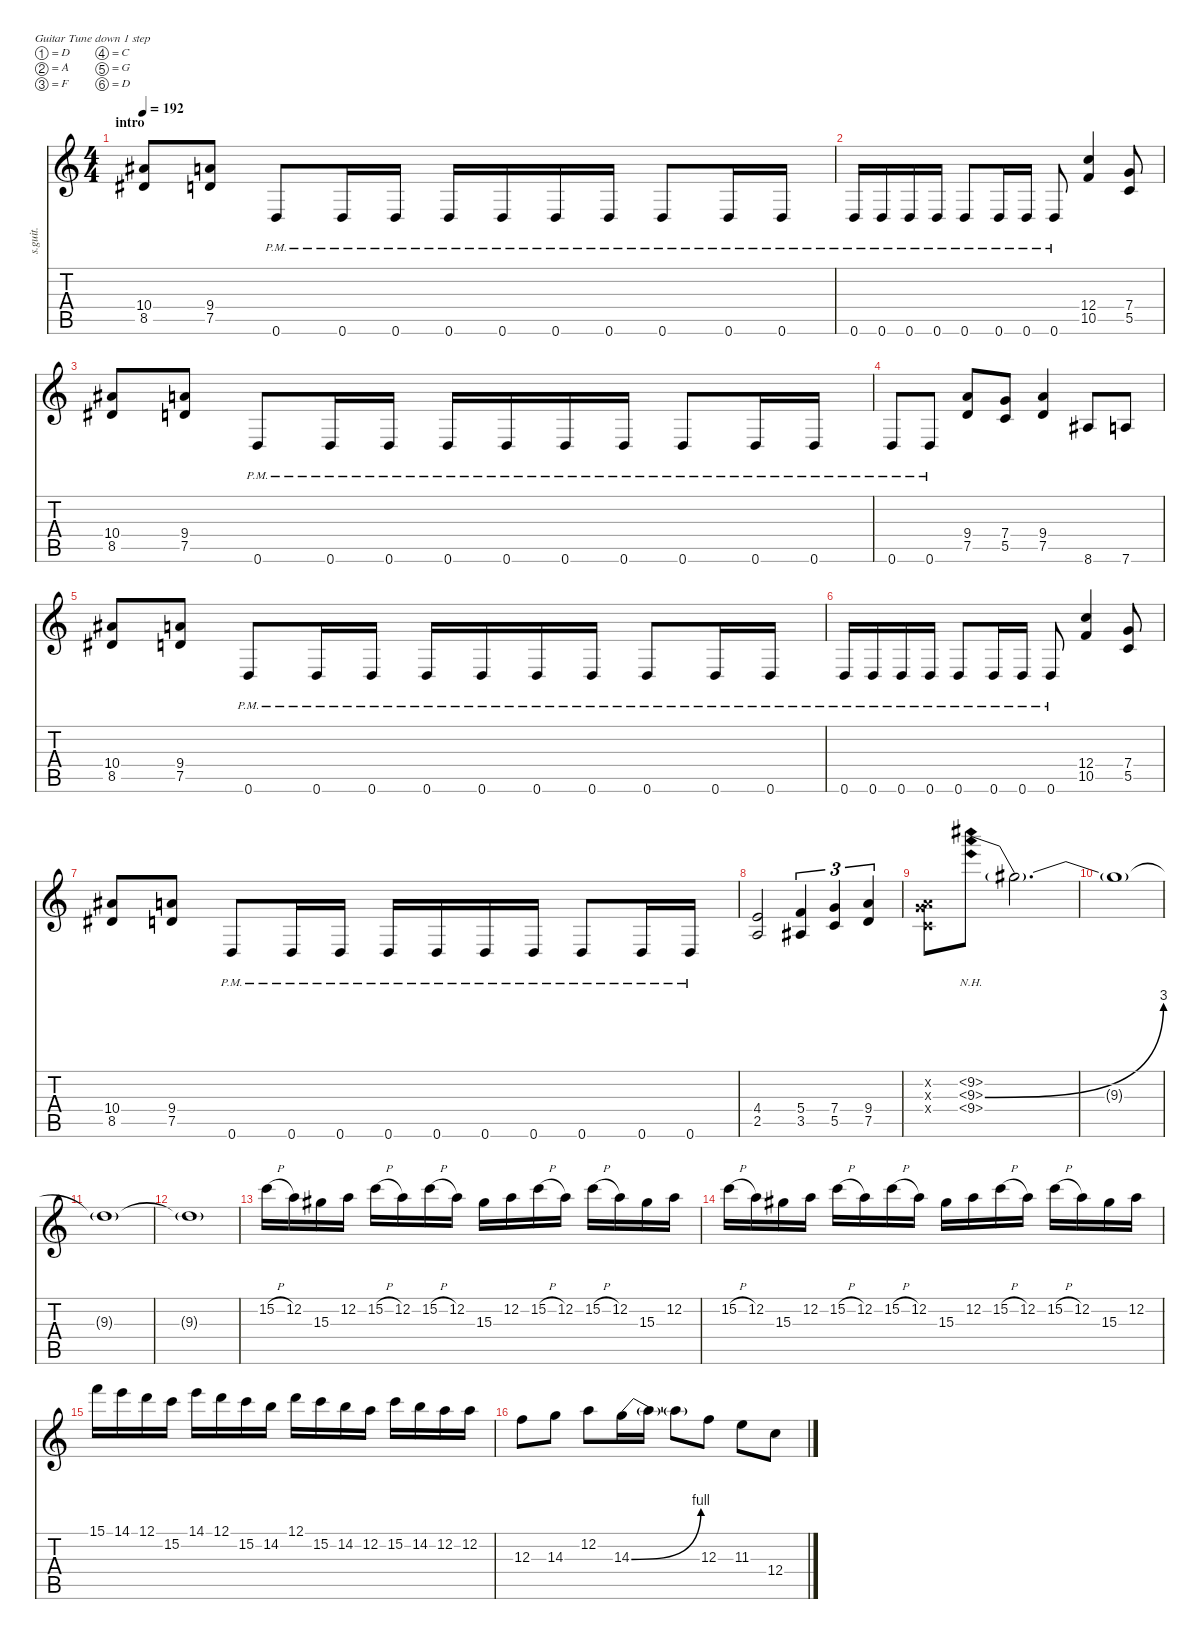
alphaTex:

\defaultSystemsLayout 4
\hideDynamics
\bracketExtendMode nobrackets
\track ("Alexi Laiho" "s.guit.") {instrument distortionguitar}
\staff {score tabs}
\tuning (D4 A3 F3 C3 G2 D2)
\ts (4 4)
\beaming (8 2 2 2 2)
\section ("" "intro")
\tempo 192
\clef g2
\ks c
(10.4{acc #} 8.5{acc #}).8{lyrics (0 "") lyrics (1 "") lyrics (2 "") lyrics (3 "") lyrics (4 "") dy f instrument distortionguitar} (9.4 7.5).8{lyrics (0 "") lyrics (1 "") lyrics (2 "") lyrics (3 "") lyrics (4 "")} 0.6{pm}.8{lyrics (0 "") lyrics (1 "") lyrics (2 "") lyrics (3 "") lyrics (4 "")} 0.6{pm}.16{lyrics (0 "") lyrics (1 "") lyrics (2 "") lyrics (3 "") lyrics (4 "")} 0.6{pm}.16{lyrics (0 "") lyrics (1 "") lyrics (2 "") lyrics (3 "") lyrics (4 "")} 0.6{pm}.16{lyrics (0 "") lyrics (1 "") lyrics (2 "") lyrics (3 "") lyrics (4 "")} 0.6{pm}.16{lyrics (0 "") lyrics (1 "") lyrics (2 "") lyrics (3 "") lyrics (4 "")} 0.6{pm}.16{lyrics (0 "") lyrics (1 "") lyrics (2 "") lyrics (3 "") lyrics (4 "")} 0.6{pm}.16{lyrics (0 "") lyrics (1 "") lyrics (2 "") lyrics (3 "") lyrics (4 "")} 0.6{pm}.8{lyrics (0 "") lyrics (1 "") lyrics (2 "") lyrics (3 "") lyrics (4 "")} 0.6{pm}.16{lyrics (0 "") lyrics (1 "") lyrics (2 "") lyrics (3 "") lyrics (4 "")} 0.6{pm}.16{lyrics (0 "") lyrics (1 "") lyrics (2 "") lyrics (3 "") lyrics (4 "")} |
0.6{pm}.16{lyrics (0 "") lyrics (1 "") lyrics (2 "") lyrics (3 "") lyrics (4 "")} 0.6{pm}.16{lyrics (0 "") lyrics (1 "") lyrics (2 "") lyrics (3 "") lyrics (4 "")} 0.6{pm}.16{lyrics (0 "") lyrics (1 "") lyrics (2 "") lyrics (3 "") lyrics (4 "")} 0.6{pm}.16{lyrics (0 "") lyrics (1 "") lyrics (2 "") lyrics (3 "") lyrics (4 "")} 0.6{pm}.8{lyrics (0 "") lyrics (1 "") lyrics (2 "") lyrics (3 "") lyrics (4 "")} 0.6{pm}.16{lyrics (0 "") lyrics (1 "") lyrics (2 "") lyrics (3 "") lyrics (4 "")} 0.6{pm}.16{lyrics (0 "") lyrics (1 "") lyrics (2 "") lyrics (3 "") lyrics (4 "")} 0.6{pm}.8{lyrics (0 "") lyrics (1 "") lyrics (2 "") lyrics (3 "") lyrics (4 "")} (12.4 10.5).4{lyrics (0 "") lyrics (1 "") lyrics (2 "") lyrics (3 "") lyrics (4 "")} (7.4 5.5).8{lyrics (0 "") lyrics (1 "") lyrics (2 "") lyrics (3 "") lyrics (4 "")} |
(10.4{acc #} 8.5{acc #}).8{lyrics (0 "") lyrics (1 "") lyrics (2 "") lyrics (3 "") lyrics (4 "")} (9.4 7.5).8{lyrics (0 "") lyrics (1 "") lyrics (2 "") lyrics (3 "") lyrics (4 "")} 0.6{pm}.8{lyrics (0 "") lyrics (1 "") lyrics (2 "") lyrics (3 "") lyrics (4 "")} 0.6{pm}.16{lyrics (0 "") lyrics (1 "") lyrics (2 "") lyrics (3 "") lyrics (4 "")} 0.6{pm}.16{lyrics (0 "") lyrics (1 "") lyrics (2 "") lyrics (3 "") lyrics (4 "")} 0.6{pm}.16{lyrics (0 "") lyrics (1 "") lyrics (2 "") lyrics (3 "") lyrics (4 "")} 0.6{pm}.16{lyrics (0 "") lyrics (1 "") lyrics (2 "") lyrics (3 "") lyrics (4 "")} 0.6{pm}.16{lyrics (0 "") lyrics (1 "") lyrics (2 "") lyrics (3 "") lyrics (4 "")} 0.6{pm}.16{lyrics (0 "") lyrics (1 "") lyrics (2 "") lyrics (3 "") lyrics (4 "")} 0.6{pm}.8{lyrics (0 "") lyrics (1 "") lyrics (2 "") lyrics (3 "") lyrics (4 "")} 0.6{pm}.16{lyrics (0 "") lyrics (1 "") lyrics (2 "") lyrics (3 "") lyrics (4 "")} 0.6{pm}.16{lyrics (0 "") lyrics (1 "") lyrics (2 "") lyrics (3 "") lyrics (4 "")} |
0.6{pm}.8{lyrics (0 "") lyrics (1 "") lyrics (2 "") lyrics (3 "") lyrics (4 "")} 0.6{pm}.8{lyrics (0 "") lyrics (1 "") lyrics (2 "") lyrics (3 "") lyrics (4 "")} (9.4 7.5).8{lyrics (0 "") lyrics (1 "") lyrics (2 "") lyrics (3 "") lyrics (4 "")} (7.4 5.5).8{lyrics (0 "") lyrics (1 "") lyrics (2 "") lyrics (3 "") lyrics (4 "")} (9.4 7.5).4{lyrics (0 "") lyrics (1 "") lyrics (2 "") lyrics (3 "") lyrics (4 "")} 8.6{acc #}.8{lyrics (0 "") lyrics (1 "") lyrics (2 "") lyrics (3 "") lyrics (4 "")} 7.6.8{lyrics (0 "") lyrics (1 "") lyrics (2 "") lyrics (3 "") lyrics (4 "")} |
(10.4{acc #} 8.5{acc #}).8{lyrics (0 "") lyrics (1 "") lyrics (2 "") lyrics (3 "") lyrics (4 "")} (9.4 7.5).8{lyrics (0 "") lyrics (1 "") lyrics (2 "") lyrics (3 "") lyrics (4 "")} 0.6{pm}.8{lyrics (0 "") lyrics (1 "") lyrics (2 "") lyrics (3 "") lyrics (4 "")} 0.6{pm}.16{lyrics (0 "") lyrics (1 "") lyrics (2 "") lyrics (3 "") lyrics (4 "")} 0.6{pm}.16{lyrics (0 "") lyrics (1 "") lyrics (2 "") lyrics (3 "") lyrics (4 "")} 0.6{pm}.16{lyrics (0 "") lyrics (1 "") lyrics (2 "") lyrics (3 "") lyrics (4 "")} 0.6{pm}.16{lyrics (0 "") lyrics (1 "") lyrics (2 "") lyrics (3 "") lyrics (4 "")} 0.6{pm}.16{lyrics (0 "") lyrics (1 "") lyrics (2 "") lyrics (3 "") lyrics (4 "")} 0.6{pm}.16{lyrics (0 "") lyrics (1 "") lyrics (2 "") lyrics (3 "") lyrics (4 "")} 0.6{pm}.8{lyrics (0 "") lyrics (1 "") lyrics (2 "") lyrics (3 "") lyrics (4 "")} 0.6{pm}.16{lyrics (0 "") lyrics (1 "") lyrics (2 "") lyrics (3 "") lyrics (4 "")} 0.6{pm}.16{lyrics (0 "") lyrics (1 "") lyrics (2 "") lyrics (3 "") lyrics (4 "")} |
0.6{pm}.16{lyrics (0 "") lyrics (1 "") lyrics (2 "") lyrics (3 "") lyrics (4 "")} 0.6{pm}.16{lyrics (0 "") lyrics (1 "") lyrics (2 "") lyrics (3 "") lyrics (4 "")} 0.6{pm}.16{lyrics (0 "") lyrics (1 "") lyrics (2 "") lyrics (3 "") lyrics (4 "")} 0.6{pm}.16{lyrics (0 "") lyrics (1 "") lyrics (2 "") lyrics (3 "") lyrics (4 "")} 0.6{pm}.8{lyrics (0 "") lyrics (1 "") lyrics (2 "") lyrics (3 "") lyrics (4 "")} 0.6{pm}.16{lyrics (0 "") lyrics (1 "") lyrics (2 "") lyrics (3 "") lyrics (4 "")} 0.6{pm}.16{lyrics (0 "") lyrics (1 "") lyrics (2 "") lyrics (3 "") lyrics (4 "")} 0.6{pm}.8{lyrics (0 "") lyrics (1 "") lyrics (2 "") lyrics (3 "") lyrics (4 "")} (12.4 10.5).4{lyrics (0 "") lyrics (1 "") lyrics (2 "") lyrics (3 "") lyrics (4 "")} (7.4 5.5).8{lyrics (0 "") lyrics (1 "") lyrics (2 "") lyrics (3 "") lyrics (4 "")} |
(10.4{acc #} 8.5{acc #}).8{lyrics (0 "") lyrics (1 "") lyrics (2 "") lyrics (3 "") lyrics (4 "")} (9.4 7.5).8{lyrics (0 "") lyrics (1 "") lyrics (2 "") lyrics (3 "") lyrics (4 "")} 0.6{pm}.8{lyrics (0 "") lyrics (1 "") lyrics (2 "") lyrics (3 "") lyrics (4 "")} 0.6{pm}.16{lyrics (0 "") lyrics (1 "") lyrics (2 "") lyrics (3 "") lyrics (4 "")} 0.6{pm}.16{lyrics (0 "") lyrics (1 "") lyrics (2 "") lyrics (3 "") lyrics (4 "")} 0.6{pm}.16{lyrics (0 "") lyrics (1 "") lyrics (2 "") lyrics (3 "") lyrics (4 "")} 0.6{pm}.16{lyrics (0 "") lyrics (1 "") lyrics (2 "") lyrics (3 "") lyrics (4 "")} 0.6{pm}.16{lyrics (0 "") lyrics (1 "") lyrics (2 "") lyrics (3 "") lyrics (4 "")} 0.6{pm}.16{lyrics (0 "") lyrics (1 "") lyrics (2 "") lyrics (3 "") lyrics (4 "")} 0.6{pm}.8{lyrics (0 "") lyrics (1 "") lyrics (2 "") lyrics (3 "") lyrics (4 "")} 0.6{pm}.16{lyrics (0 "") lyrics (1 "") lyrics (2 "") lyrics (3 "") lyrics (4 "")} 0.6{pm}.16{lyrics (0 "") lyrics (1 "") lyrics (2 "") lyrics (3 "") lyrics (4 "")} |
(4.4 2.5).2{lyrics (0 "") lyrics (1 "") lyrics (2 "") lyrics (3 "") lyrics (4 "")} (5.4 3.5{acc #}).4{tu (3 2) lyrics (0 "") lyrics (1 "") lyrics (2 "") lyrics (3 "") lyrics (4 "")} (7.4 5.5).4{tu (3 2) lyrics (0 "") lyrics (1 "") lyrics (2 "") lyrics (3 "") lyrics (4 "")} (9.4 7.5).4{tu (3 2) lyrics (0 "") lyrics (1 "") lyrics (2 "") lyrics (3 "") lyrics (4 "")} |
(0.2{x} 2.3{x} 0.4{x}).8{lyrics (0 "") lyrics (1 "") lyrics (2 "") lyrics (3 "") lyrics (4 "")} (9.2{nh acc #} 9.3{be (bend 0 0 60 12) nh} 9.4{nh}).8{lyrics (0 "") lyrics (1 "") lyrics (2 "") lyrics (3 "") lyrics (4 "")} 9.3{t}.2{d lyrics (0 "") lyrics (1 "") lyrics (2 "") lyrics (3 "") lyrics (4 "")} |
9.3{t}.1{lyrics (0 "") lyrics (1 "") lyrics (2 "") lyrics (3 "") lyrics (4 "")} |
9.3{t}.1{lyrics (0 "") lyrics (1 "") lyrics (2 "") lyrics (3 "") lyrics (4 "")} |
9.3{t}.1{lyrics (0 "") lyrics (1 "") lyrics (2 "") lyrics (3 "") lyrics (4 "")} |
15.2{h}.16{lyrics (0 "") lyrics (1 "") lyrics (2 "") lyrics (3 "") lyrics (4 "")} 12.2.16{lyrics (0 "") lyrics (1 "") lyrics (2 "") lyrics (3 "") lyrics (4 "")} 15.3{acc #}.16{lyrics (0 "") lyrics (1 "") lyrics (2 "") lyrics (3 "") lyrics (4 "")} 12.2.16{lyrics (0 "") lyrics (1 "") lyrics (2 "") lyrics (3 "") lyrics (4 "")} 15.2{h}.16{lyrics (0 "") lyrics (1 "") lyrics (2 "") lyrics (3 "") lyrics (4 "")} 12.2.16{lyrics (0 "") lyrics (1 "") lyrics (2 "") lyrics (3 "") lyrics (4 "")} 15.2{h}.16{lyrics (0 "") lyrics (1 "") lyrics (2 "") lyrics (3 "") lyrics (4 "")} 12.2.16{lyrics (0 "") lyrics (1 "") lyrics (2 "") lyrics (3 "") lyrics (4 "")} 15.3{acc #}.16{lyrics (0 "") lyrics (1 "") lyrics (2 "") lyrics (3 "") lyrics (4 "")} 12.2.16{lyrics (0 "") lyrics (1 "") lyrics (2 "") lyrics (3 "") lyrics (4 "")} 15.2{h}.16{lyrics (0 "") lyrics (1 "") lyrics (2 "") lyrics (3 "") lyrics (4 "")} 12.2.16{lyrics (0 "") lyrics (1 "") lyrics (2 "") lyrics (3 "") lyrics (4 "")} 15.2{h}.16{lyrics (0 "") lyrics (1 "") lyrics (2 "") lyrics (3 "") lyrics (4 "")} 12.2.16{lyrics (0 "") lyrics (1 "") lyrics (2 "") lyrics (3 "") lyrics (4 "")} 15.3{acc #}.16{lyrics (0 "") lyrics (1 "") lyrics (2 "") lyrics (3 "") lyrics (4 "")} 12.2.16{lyrics (0 "") lyrics (1 "") lyrics (2 "") lyrics (3 "") lyrics (4 "")} |
15.2{h}.16{lyrics (0 "") lyrics (1 "") lyrics (2 "") lyrics (3 "") lyrics (4 "")} 12.2.16{lyrics (0 "") lyrics (1 "") lyrics (2 "") lyrics (3 "") lyrics (4 "")} 15.3{acc #}.16{lyrics (0 "") lyrics (1 "") lyrics (2 "") lyrics (3 "") lyrics (4 "")} 12.2.16{lyrics (0 "") lyrics (1 "") lyrics (2 "") lyrics (3 "") lyrics (4 "")} 15.2{h}.16{lyrics (0 "") lyrics (1 "") lyrics (2 "") lyrics (3 "") lyrics (4 "")} 12.2.16{lyrics (0 "") lyrics (1 "") lyrics (2 "") lyrics (3 "") lyrics (4 "")} 15.2{h}.16{lyrics (0 "") lyrics (1 "") lyrics (2 "") lyrics (3 "") lyrics (4 "")} 12.2.16{lyrics (0 "") lyrics (1 "") lyrics (2 "") lyrics (3 "") lyrics (4 "")} 15.3{acc #}.16{lyrics (0 "") lyrics (1 "") lyrics (2 "") lyrics (3 "") lyrics (4 "")} 12.2.16{lyrics (0 "") lyrics (1 "") lyrics (2 "") lyrics (3 "") lyrics (4 "")} 15.2{h}.16{lyrics (0 "") lyrics (1 "") lyrics (2 "") lyrics (3 "") lyrics (4 "")} 12.2.16{lyrics (0 "") lyrics (1 "") lyrics (2 "") lyrics (3 "") lyrics (4 "")} 15.2{h}.16{lyrics (0 "") lyrics (1 "") lyrics (2 "") lyrics (3 "") lyrics (4 "")} 12.2.16{lyrics (0 "") lyrics (1 "") lyrics (2 "") lyrics (3 "") lyrics (4 "")} 15.3{acc #}.16{lyrics (0 "") lyrics (1 "") lyrics (2 "") lyrics (3 "") lyrics (4 "")} 12.2.16{lyrics (0 "") lyrics (1 "") lyrics (2 "") lyrics (3 "") lyrics (4 "")} |
15.1.16{lyrics (0 "") lyrics (1 "") lyrics (2 "") lyrics (3 "") lyrics (4 "")} 14.1.16{lyrics (0 "") lyrics (1 "") lyrics (2 "") lyrics (3 "") lyrics (4 "")} 12.1.16{lyrics (0 "") lyrics (1 "") lyrics (2 "") lyrics (3 "") lyrics (4 "")} 15.2.16{lyrics (0 "") lyrics (1 "") lyrics (2 "") lyrics (3 "") lyrics (4 "")} 14.1.16{lyrics (0 "") lyrics (1 "") lyrics (2 "") lyrics (3 "") lyrics (4 "")} 12.1.16{lyrics (0 "") lyrics (1 "") lyrics (2 "") lyrics (3 "") lyrics (4 "")} 15.2.16{lyrics (0 "") lyrics (1 "") lyrics (2 "") lyrics (3 "") lyrics (4 "")} 14.2.16{lyrics (0 "") lyrics (1 "") lyrics (2 "") lyrics (3 "") lyrics (4 "")} 12.1.16{lyrics (0 "") lyrics (1 "") lyrics (2 "") lyrics (3 "") lyrics (4 "")} 15.2.16{lyrics (0 "") lyrics (1 "") lyrics (2 "") lyrics (3 "") lyrics (4 "")} 14.2.16{lyrics (0 "") lyrics (1 "") lyrics (2 "") lyrics (3 "") lyrics (4 "")} 12.2.16{lyrics (0 "") lyrics (1 "") lyrics (2 "") lyrics (3 "") lyrics (4 "")} 15.2.16{lyrics (0 "") lyrics (1 "") lyrics (2 "") lyrics (3 "") lyrics (4 "")} 14.2.16{lyrics (0 "") lyrics (1 "") lyrics (2 "") lyrics (3 "") lyrics (4 "")} 12.2.16{lyrics (0 "") lyrics (1 "") lyrics (2 "") lyrics (3 "") lyrics (4 "")} 12.2.16{lyrics (0 "") lyrics (1 "") lyrics (2 "") lyrics (3 "") lyrics (4 "")} |
12.3.8{lyrics (0 "") lyrics (1 "") lyrics (2 "") lyrics (3 "") lyrics (4 "")} 14.3.8{lyrics (0 "") lyrics (1 "") lyrics (2 "") lyrics (3 "") lyrics (4 "")} 12.2.8{lyrics (0 "") lyrics (1 "") lyrics (2 "") lyrics (3 "") lyrics (4 "")} 14.3{be (bend 0 0 30 4)}.16{lyrics (0 "") lyrics (1 "") lyrics (2 "") lyrics (3 "") lyrics (4 "")} 14.3{t}.16{lyrics (0 "") lyrics (1 "") lyrics (2 "") lyrics (3 "") lyrics (4 "")} 14.3{t}.8{lyrics (0 "") lyrics (1 "") lyrics (2 "") lyrics (3 "") lyrics (4 "")} 12.3.8{lyrics (0 "") lyrics (1 "") lyrics (2 "") lyrics (3 "") lyrics (4 "")} 11.3.8{lyrics (0 "") lyrics (1 "") lyrics (2 "") lyrics (3 "") lyrics (4 "")} 12.4.8{lyrics (0 "") lyrics (1 "") lyrics (2 "") lyrics (3 "") lyrics (4 "")}
